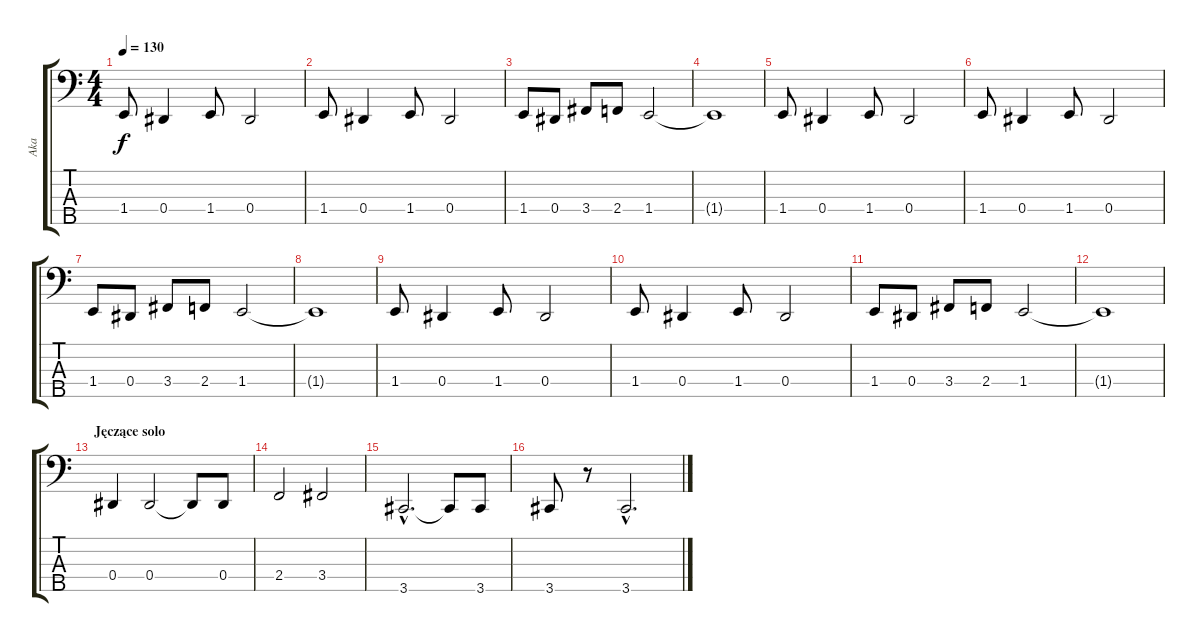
\track ("Aka" "Aka") {instrument electricbasspick}
\staff {score tabs}
\tuning (Gb2 Db2 Ab1 Eb1 Bb0) {hide}
\ts (4 4)
\tempo 130
\clef f4
\ks c
1.4.8{dy f} 0.4.4 1.4.8 0.4.2 |
1.4.8 0.4.4 1.4.8 0.4.2 |
1.4.8 0.4.8 3.4.8 2.4.8 1.4.2 |
1.4{t}.1 |
1.4.8 0.4.4 1.4.8 0.4.2 |
1.4.8 0.4.4 1.4.8 0.4.2 |
1.4.8 0.4.8 3.4.8 2.4.8 1.4.2 |
1.4{t}.1 |
1.4.8 0.4.4 1.4.8 0.4.2 |
1.4.8 0.4.4 1.4.8 0.4.2 |
1.4.8 0.4.8 3.4.8 2.4.8 1.4.2 |
1.4{t}.1 |
\section ("" "Jęczące solo")
0.4.4 0.4.2 0.4{t}.8 0.4.8 |
2.4.2 3.4.2 |
3.5{hac}.2{d} 3.5{t}.8 3.5.8 |
3.5.8 r.8 3.5{hac}.2{d}
